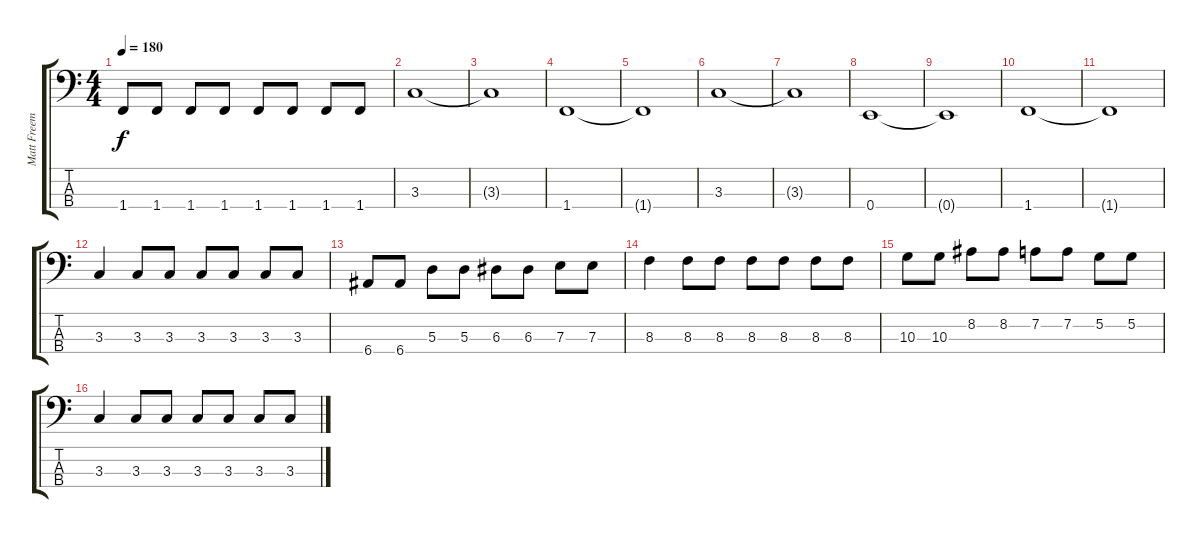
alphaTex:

\track ("Matt Freeman" "Matt Freem") {instrument electricbasspick}
\staff {score tabs}
\tuning (G2 D2 A1 E1) {hide}
\ts (4 4)
\tempo 180
\clef f4
\ks c
1.4.8{dy f} 1.4.8 1.4.8 1.4.8 1.4.8 1.4.8 1.4.8 1.4.8 |
3.3.1 |
3.3{t}.1 |
1.4.1 |
1.4{t}.1 |
3.3.1 |
3.3{t}.1 |
0.4.1 |
0.4{t}.1 |
1.4.1 |
1.4{t}.1 |
3.3.4 3.3.8 3.3.8 3.3.8 3.3.8 3.3.8 3.3.8 |
6.4.8 6.4.8 5.3.8 5.3.8 6.3.8 6.3.8 7.3.8 7.3.8 |
8.3.4 8.3.8 8.3.8 8.3.8 8.3.8 8.3.8 8.3.8 |
10.3.8 10.3.8 8.2.8 8.2.8 7.2.8 7.2.8 5.2.8 5.2.8 |
3.3.4 3.3.8 3.3.8 3.3.8 3.3.8 3.3.8 3.3.8
